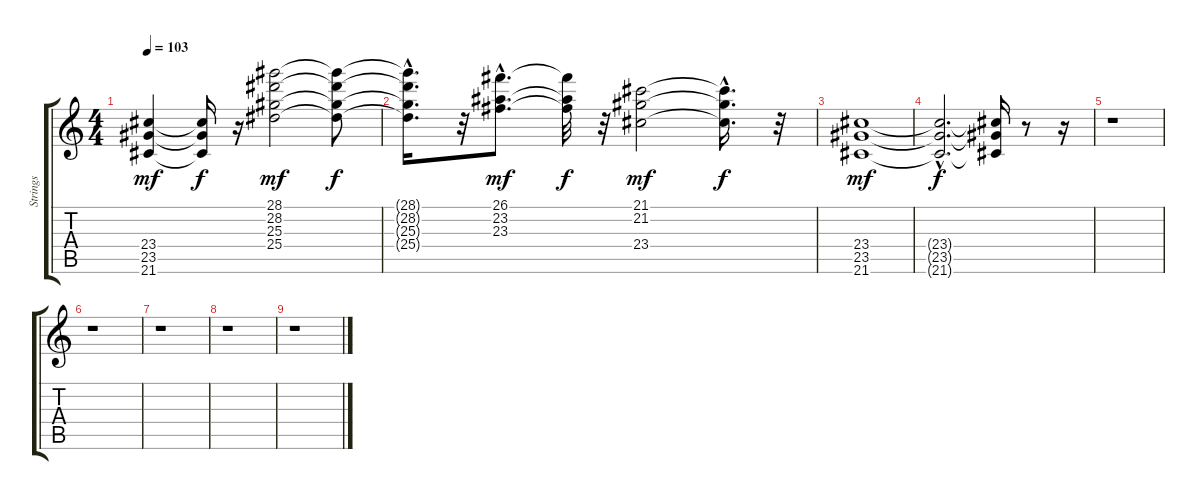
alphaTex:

\track ("Strings" "Strings") {instrument stringensemble1}
\staff {score tabs}
\tuning (E4 B3 G3 D3 A2 E2) {hide}
\ts (4 4)
\tempo 103
\clef g2
\ks c
(23.4 23.5 21.6).4{dy mf} (23.4{t} 23.5{t} 21.6{t}).16{dy f} r.16 (28.1 28.2 25.3 25.4).2{dy mf} (28.1{t} 28.2{t} 25.3{t} 25.4{t}).8{dy f} |
(28.1{hac t} 28.2{hac t} 25.3{hac t} 25.4{hac t}).16{d} r.32 (26.1{hac} 23.2{hac} 23.3{hac}).8{d dy mf} (26.1{t} 23.2{t} 23.3{t}).32{dy f} r.32 (21.1 21.2 23.4).2{dy mf} (21.1{hac t} 21.2{hac t} 23.4{hac t}).16{d dy f} r.32 |
(23.4 23.5 21.6).1{dy mf} |
(23.4{hac t} 23.5{hac t} 21.6{hac t}).2{d dy f} (23.4{t} 23.5{t} 21.6{t}).16 r.8 r.16 |
r.1 |
r.1 |
r.1 |
r.1 |
r.1
